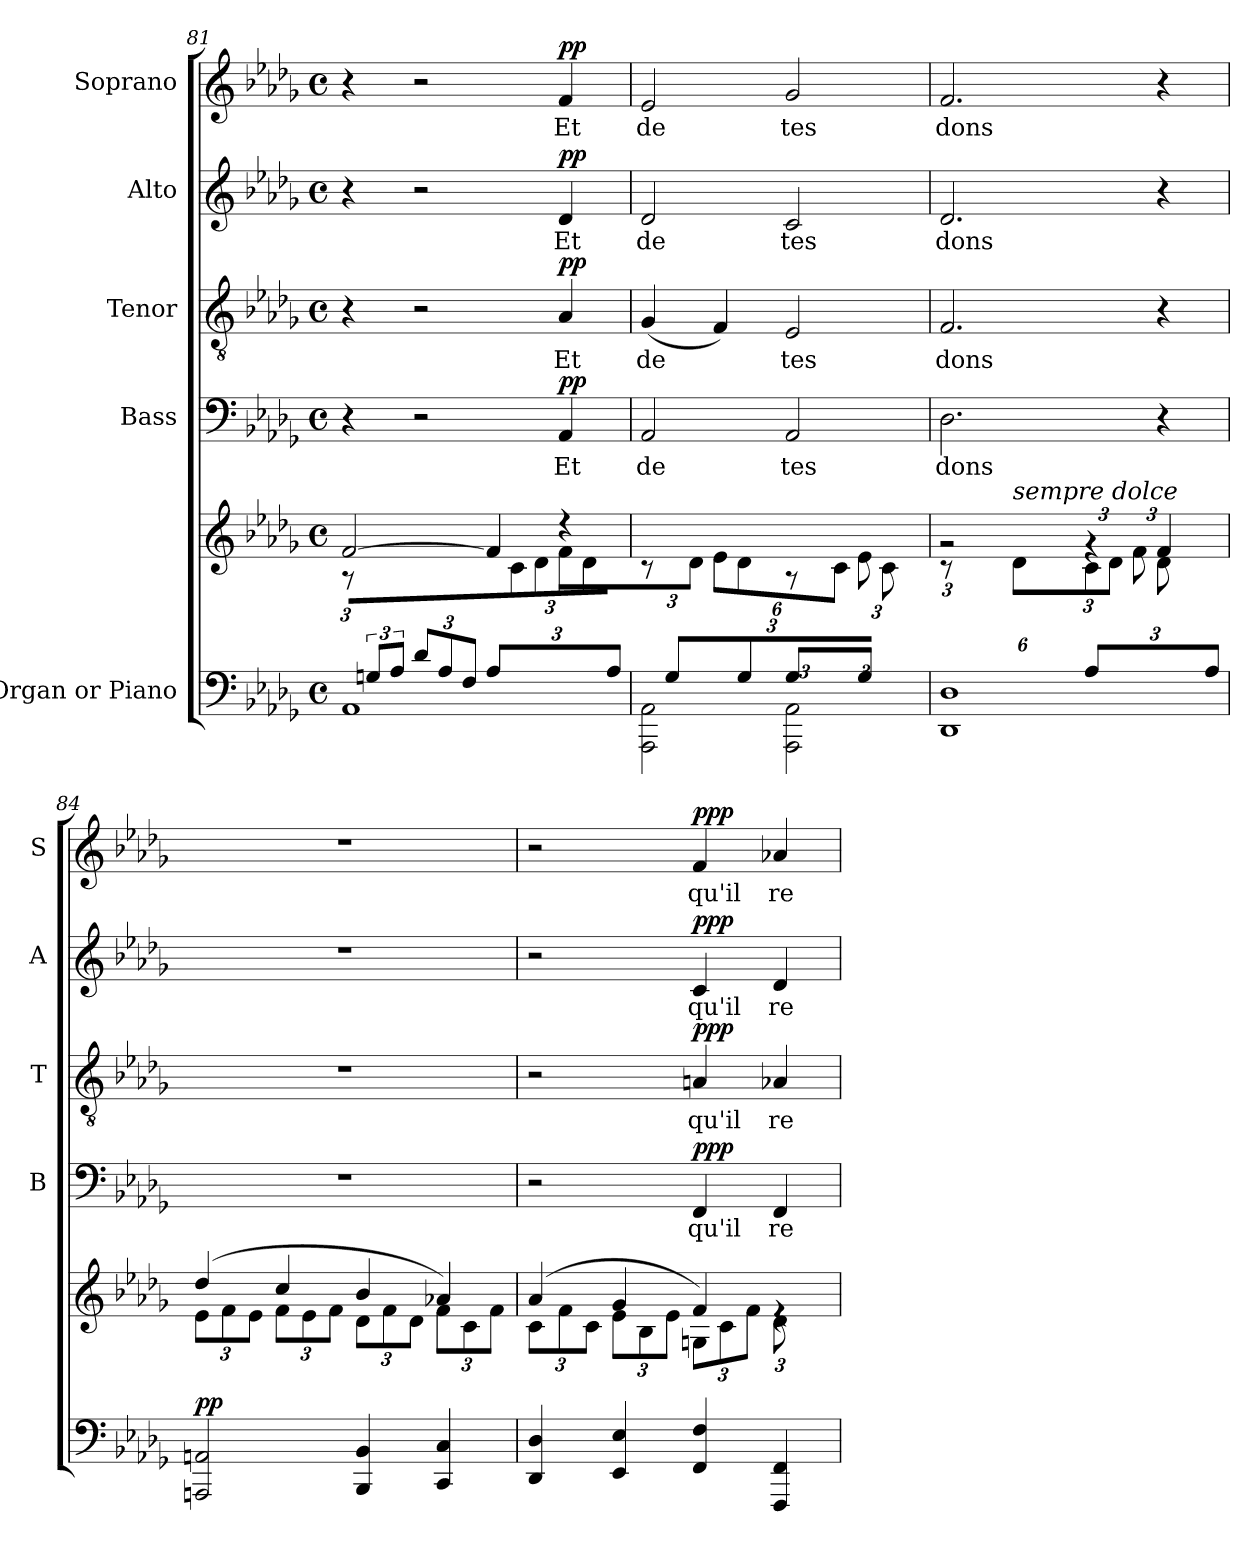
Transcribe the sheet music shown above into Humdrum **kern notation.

**kern	**kern	**dynam	**kern	**text	**dynam	**kern	**text	**dynam	**kern	**text	**dynam	**kern	**text	**dynam
*part5	*part5	*part5	*part4	*part4	*part4	*part3	*part3	*part3	*part2	*part2	*part2	*part1	*part1	*part1
*staff6	*staff5	*staff5/6	*staff4	*staff4	*staff4	*staff3	*staff3	*staff3	*staff2	*staff2	*staff2	*staff1	*staff1	*staff1
*I"Organ or Piano	*	*	*I"Bass	*	*	*I"Tenor	*	*	*I"Alto	*	*	*I"Soprano	*	*
*	*	*	*I'B	*	*	*I'T	*	*	*I'A	*	*	*I'S	*	*
*clefF4	*clefG2	*	*clefF4	*	*	*clefGv2	*	*	*clefG2	*	*	*clefG2	*	*
*k[b-e-a-d-g-]	*k[b-e-a-d-g-]	*	*k[b-e-a-d-g-]	*	*	*k[b-e-a-d-g-]	*	*	*k[b-e-a-d-g-]	*	*	*k[b-e-a-d-g-]	*	*
*M4/4	*M4/4	*	*M4/4	*	*	*M4/4	*	*	*M4/4	*	*	*M4/4	*	*
*met(c)	*met(c)	*	*met(c)	*	*	*met(c)	*	*	*met(c)	*	*	*met(c)	*	*
=81	=81	=81	=81	=81	=81	=81	=81	=81	=81	=81	=81	=81	=81	=81
*^	*^	*	*	*	*	*	*	*	*	*	*	*	*	*
*	*	*	*Xbrackettup	*	*	*	*	*	*	*	*	*	*	*	*	*
12ryy	1AA-	[2f/	12r	.	4r	.	.	4r	.	.	4r	.	.	4r	.	.
12Gn/L	.	.	2ryy	.	.	.	.	.	.	.	.	.	.	.	.	.
12A-/J	.	.	.	.	.	.	.	.	.	.	.	.	.	.	.	.
*Xbrackettup	*	*	*	*	*	*	*	*	*	*	*	*	*	*	*	*
12d-/L	.	.	.	.	2r	.	.	2r	.	.	2r	.	.	2r	.	.
12A-/	.	.	.	.	.	.	.	.	.	.	.	.	.	.	.	.
12F/J	.	.	.	.	.	.	.	.	.	.	.	.	.	.	.	.
12A-/L	.	4f/]	.	.	.	.	.	.	.	.	.	.	.	.	.	.
3ryy	.	.	12c\	.	.	.	.	.	.	.	.	.	.	.	.	.
.	.	.	12d-\J	.	.	.	.	.	.	.	.	.	.	.	.	.
!	!	!	!	!	!	!LO:LY:b	!LO:DY:a	!	!LO:LY:b	!LO:DY:a	!	!LO:LY:b	!LO:DY:a	!	!LO:LY:b	!LO:DY:a
.	.	4r	12f\L	.	4AA-/	Et	pp	4A-/	Et	pp	4d-/	Et	pp	4f/	Et	pp
.	.	.	12d-\	.	.	.	.	.	.	.	.	.	.	.	.	.
12A-/J	.	.	12ryy	.	.	.	.	.	.	.	.	.	.	.	.	.
!!LO:LB:g=z
=82	=82	=82	=82	=82	=82	=82	=82	=82	=82	=82	=82	=82	=82	=82	=82	=82
!	!	!	!	!	!	!LO:LY:b	!	!	!LO:LY:b	!	!	!LO:LY:b	!	!	!LO:LY:b	!
12ryy	2AAA-\ 2AA-\	1ryy	12r	.	2AA-/	de	.	(<4G-/	de	.	2d-/	de	.	2e-/	de	.
12G-i/L	.	.	12ryy	.	.	.	.	.	.	.	.	.	.	.	.	.
4ryy	.	.	12d-\J	.	.	.	.	.	.	.	.	.	.	.	.	.
.	.	.	12e-\L	.	.	.	.	4F/)	.	.	.	.	.	.	.	.
.	.	.	12d-\	.	.	.	.	.	.	.	.	.	.	.	.	.
12G-/J	.	.	12ryy	.	.	.	.	.	.	.	.	.	.	.	.	.
!	!	!	!	!	!	!LO:LY:b	!	!	!LO:LY:b	!	!	!LO:LY:b	!	!	!LO:LY:b	!
12ryy	2AAA-\ 2AA-\	.	12r	.	2AA-/	tes	.	2E-/	tes	.	2c/	tes	.	2g-/	tes	.
12G-/L	.	.	12ryy	.	.	.	.	.	.	.	.	.	.	.	.	.
4ryy	.	.	12c\J	.	.	.	.	.	.	.	.	.	.	.	.	.
.	.	.	12e-\L	.	.	.	.	.	.	.	.	.	.	.	.	.
.	.	.	12c\	.	.	.	.	.	.	.	.	.	.	.	.	.
12G-/J	.	.	12ryy	.	.	.	.	.	.	.	.	.	.	.	.	.
=83	=83	=83	=83	=83	=83	=83	=83	=83	=83	=83	=83	=83	=83	=83	=83	=83
!	!	!	!	!	!	!LO:LY:b	!	!	!LO:LY:b	!	!	!LO:LY:b	!	!	!LO:LY:b	!
12ryy	1DD- 1D-	2rg	12r	.	2.D-\	dons	.	2.F/	dons	.	2.d-/	dons	.	2.f/	dons	.
12F/L	.	.	6ryy	.	.	.	.	.	.	.	.	.	.	.	.	.
12A-/J	.	.	.	.	.	.	.	.	.	.	.	.	.	.	.	.
!	!	!	!LO:TX:a:i:t=sempre dolce	!	!	!	!	!	!	!	!	!	!	!	!	!
12ryy	.	.	12d-\L	.	.	.	.	.	.	.	.	.	.	.	.	.
12A-/	.	.	4ryy	.	.	.	.	.	.	.	.	.	.	.	.	.
12F/J	.	.	.	.	.	.	.	.	.	.	.	.	.	.	.	.
12A-/L	.	4rg	.	.	.	.	.	.	.	.	.	.	.	.	.	.
3ryy	.	.	12c\	.	.	.	.	.	.	.	.	.	.	.	.	.
.	.	.	12d-\J	.	.	.	.	.	.	.	.	.	.	.	.	.
.	.	4f/	12f\L	.	4r	.	.	4r	.	.	4r	.	.	4r	.	.
.	.	.	12d-\	.	.	.	.	.	.	.	.	.	.	.	.	.
12A-/J	.	.	12ryy	.	.	.	.	.	.	.	.	.	.	.	.	.
*v	*v	*	*	*	*	*	*	*	*	*	*	*	*	*	*	*
=84	=84	=84	=84	=84	=84	=84	=84	=84	=84	=84	=84	=84	=84	=84	=84
!	!	!	!LO:DY:a=2	!	!	!	!	!	!	!	!	!	!	!	!
2AAAn/ 2AAn/	(>4dd-/	12e-\L	pp	1r	.	.	1r	.	.	1r	.	.	1r	.	.
.	.	12f\	.	.	.	.	.	.	.	.	.	.	.	.	.
.	.	12e-\J	.	.	.	.	.	.	.	.	.	.	.	.	.
.	4cc/	12f\L	.	.	.	.	.	.	.	.	.	.	.	.	.
.	.	12e-\	.	.	.	.	.	.	.	.	.	.	.	.	.
.	.	12f\J	.	.	.	.	.	.	.	.	.	.	.	.	.
4BBB-/ 4BB-/	4b-/	12d-\L	.	.	.	.	.	.	.	.	.	.	.	.	.
.	.	12f\	.	.	.	.	.	.	.	.	.	.	.	.	.
.	.	12d-\J	.	.	.	.	.	.	.	.	.	.	.	.	.
4CC/ 4C/	4a-X/)	12f\L	.	.	.	.	.	.	.	.	.	.	.	.	.
.	.	12c\	.	.	.	.	.	.	.	.	.	.	.	.	.
.	.	12f\J	.	.	.	.	.	.	.	.	.	.	.	.	.
!!LO:PB:g=z
=85	=85	=85	=85	=85	=85	=85	=85	=85	=85	=85	=85	=85	=85	=85	=85
*^	*	*	*	*	*	*	*	*	*	*	*	*	*	*	*
6%5ryy	4DD-/ 4D-/	(>4a-/	12c\L	.	2r	.	.	2r	.	.	2r	.	.	2r	.	.
.	.	.	12f\	.	.	.	.	.	.	.	.	.	.	.	.	.
.	.	.	12c\J	.	.	.	.	.	.	.	.	.	.	.	.	.
.	4EE-/ 4E-/	4g-/	12e-\L	.	.	.	.	.	.	.	.	.	.	.	.	.
.	.	.	12B-\	.	.	.	.	.	.	.	.	.	.	.	.	.
.	.	.	12e-\J	.	.	.	.	.	.	.	.	.	.	.	.	.
!	!	!	!	!	!	!LO:LY:b	!LO:DY:a	!	!LO:LY:b	!LO:DY:a	!	!LO:LY:b	!LO:DY:a	!	!LO:LY:b	!LO:DY:a
.	4FF/ 4F/	4f/)	12Gn\L	.	4FF/	qu'il	ppp	4An/	qu'il	ppp	4c/	qu'il	ppp	4f/	qu'il	ppp
.	.	.	12c\	.	.	.	.	.	.	.	.	.	.	.	.	.
.	.	.	12f\J	.	.	.	.	.	.	.	.	.	.	.	.	.
!	!	!	!	!	!	!LO:LY:b	!	!	!LO:LY:b	!	!	!LO:LY:b	!	!	!LO:LY:b	!
.	4FFF/ 4FF/	4re	12d-\L	.	4FF/	re	.	4A-X/	re-	.	4d-/	re-	.	4a-X/	re-	.
12A-X/	.	.	6ryy	.	.	.	.	.	.	.	.	.	.	.	.	.
12F/J	.	.	.	.	.	.	.	.	.	.	.	.	.	.	.	.
*v	*v	*	*	*	*	*	*	*	*	*	*	*	*	*	*	*
*	*v	*v	*	*	*	*	*	*	*	*	*	*	*	*	*
=	=	=	=	=	=	=	=	=	=	=	=	=	=	=
*-	*-	*-	*-	*-	*-	*-	*-	*-	*-	*-	*-	*-	*-	*-
